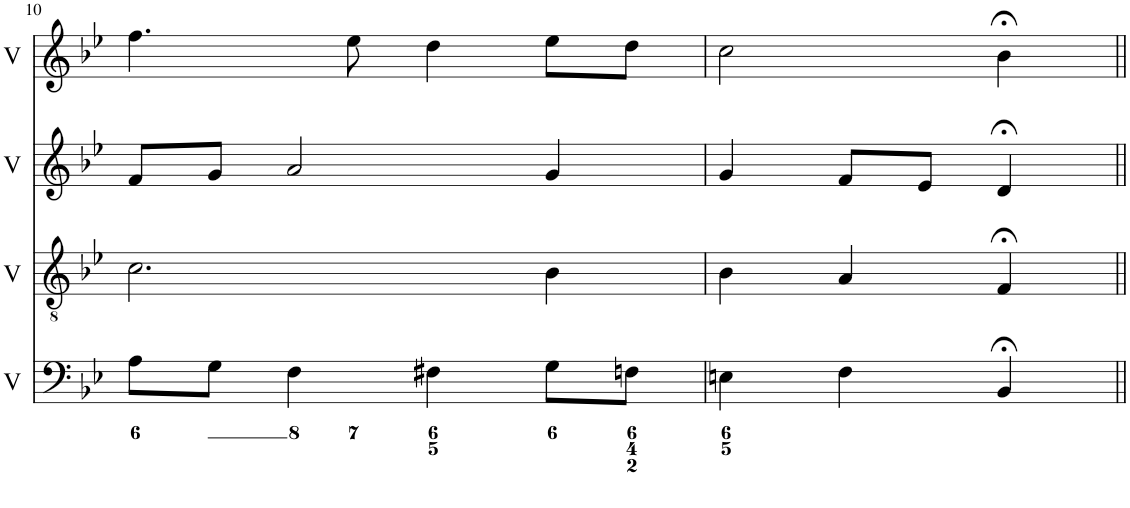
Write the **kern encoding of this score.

**kern	**kern	**kern	**kern
*part4	*part3	*part2	*part1
*staff4	*staff3	*staff2	*staff1
*I"Voice	*I"Voice	*I"Voice	*I"Voice
*I'V	*I'V	*I'V	*I'V
!!LO:PB:g=z
*clefF4	*clefGv2	*clefG2	*clefG2
*k[b-e-]	*k[b-e-]	*k[b-e-]	*k[b-e-]
*M4/4	*M4/4	*M4/4	*M4/4
=10	=10	=10	=10
8A\L	2.c\	8f/L	4.ff\
8G\J	.	8g/J	.
4F\	.	2a/	.
.	.	.	8ee-\
4F#X\	.	.	4dd\
8G\L	4B-\	4g/	8ee-\L
8Fn\J	.	.	8dd\J
=11	=11	=11	=11
4En\	4B-\	4g/	2cc\
4F\	4A/	8f/L	.
.	.	8e-/J	.
4BB-;</	4F;</	4d;</	4b-;<\
=||	=||	=||	=||
*-	*-	*-	*-
